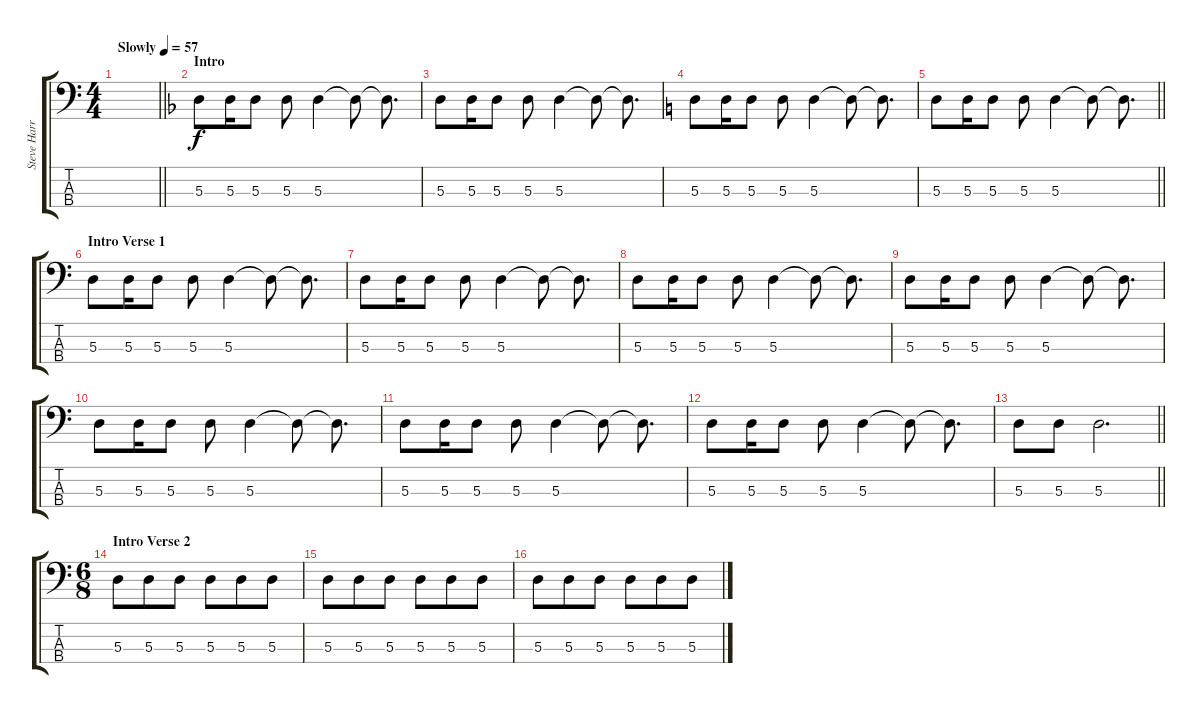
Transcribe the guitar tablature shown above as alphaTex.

\track ("Steve Harris" "Steve Harr") {instrument electricbassfinger}
\staff {score tabs}
\tuning (G2 D2 A1 E1) {hide}
\ts (4 4)
\tempo (57 "Slowly")
\clef f4
\barLineRight lightlight
\ks c
|
\section ("" "Intro")
\ks f
5.3.8{volume 7} 5.3.16 5.3.8 5.3.8 5.3.4 5.3{t}.8 5.3{t}.8{d} |
5.3.8 5.3.16 5.3.8 5.3.8 5.3.4 5.3{t}.8 5.3{t}.8{d} |
\ks c
5.3.8 5.3.16 5.3.8 5.3.8 5.3.4 5.3{t}.8 5.3{t}.8{d} |
\barLineRight lightlight
5.3.8 5.3.16 5.3.8 5.3.8 5.3.4 5.3{t}.8 5.3{t}.8{d} |
\section ("" "Intro Verse 1")
5.3.8 5.3.16 5.3.8 5.3.8 5.3.4 5.3{t}.8 5.3{t}.8{d} |
5.3.8 5.3.16 5.3.8 5.3.8 5.3.4 5.3{t}.8 5.3{t}.8{d} |
5.3.8 5.3.16 5.3.8 5.3.8 5.3.4 5.3{t}.8 5.3{t}.8{d} |
5.3.8 5.3.16 5.3.8 5.3.8 5.3.4 5.3{t}.8 5.3{t}.8{d} |
5.3.8 5.3.16 5.3.8 5.3.8 5.3.4 5.3{t}.8 5.3{t}.8{d} |
5.3.8 5.3.16 5.3.8 5.3.8 5.3.4 5.3{t}.8 5.3{t}.8{d} |
5.3.8 5.3.16 5.3.8 5.3.8 5.3.4 5.3{t}.8 5.3{t}.8{d} |
\barLineRight lightlight
5.3.8 5.3.8 5.3.2{d} |
\ts (6 8)
\section ("" "Intro Verse 2")
5.3.8 5.3.8 5.3.8 5.3.8 5.3.8 5.3.8 |
5.3.8 5.3.8 5.3.8 5.3.8 5.3.8 5.3.8 |
5.3.8 5.3.8 5.3.8 5.3.8 5.3.8 5.3.8
